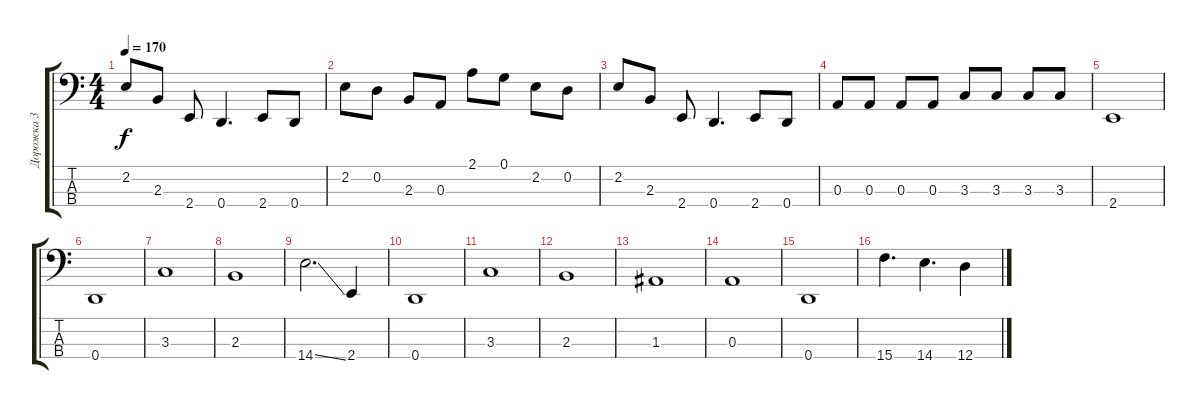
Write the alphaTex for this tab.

\track ("Дорожка 3" "Дорожка 3") {instrument electricbassfinger}
\staff {score tabs}
\tuning (G2 D2 A1 D1) {hide}
\ts (4 4)
\tempo 170
\clef f4
\ks c
2.2.8{dy f} 2.3.8 2.4.8 0.4.4{d} 2.4.8 0.4.8 |
2.2.8 0.2.8 2.3.8 0.3.8 2.1.8 0.1.8 2.2.8 0.2.8 |
2.2.8 2.3.8 2.4.8 0.4.4{d} 2.4.8 0.4.8 |
0.3.8 0.3.8 0.3.8 0.3.8 3.3.8 3.3.8 3.3.8 3.3.8 |
2.4.1 |
0.4.1 |
3.3.1 |
2.3.1 |
14.4{ss}.2{d} 2.4.4 |
0.4.1 |
3.3.1 |
2.3.1 |
1.3.1 |
0.3.1 |
0.4.1 |
15.4.4{d} 14.4.4{d} 12.4.4
